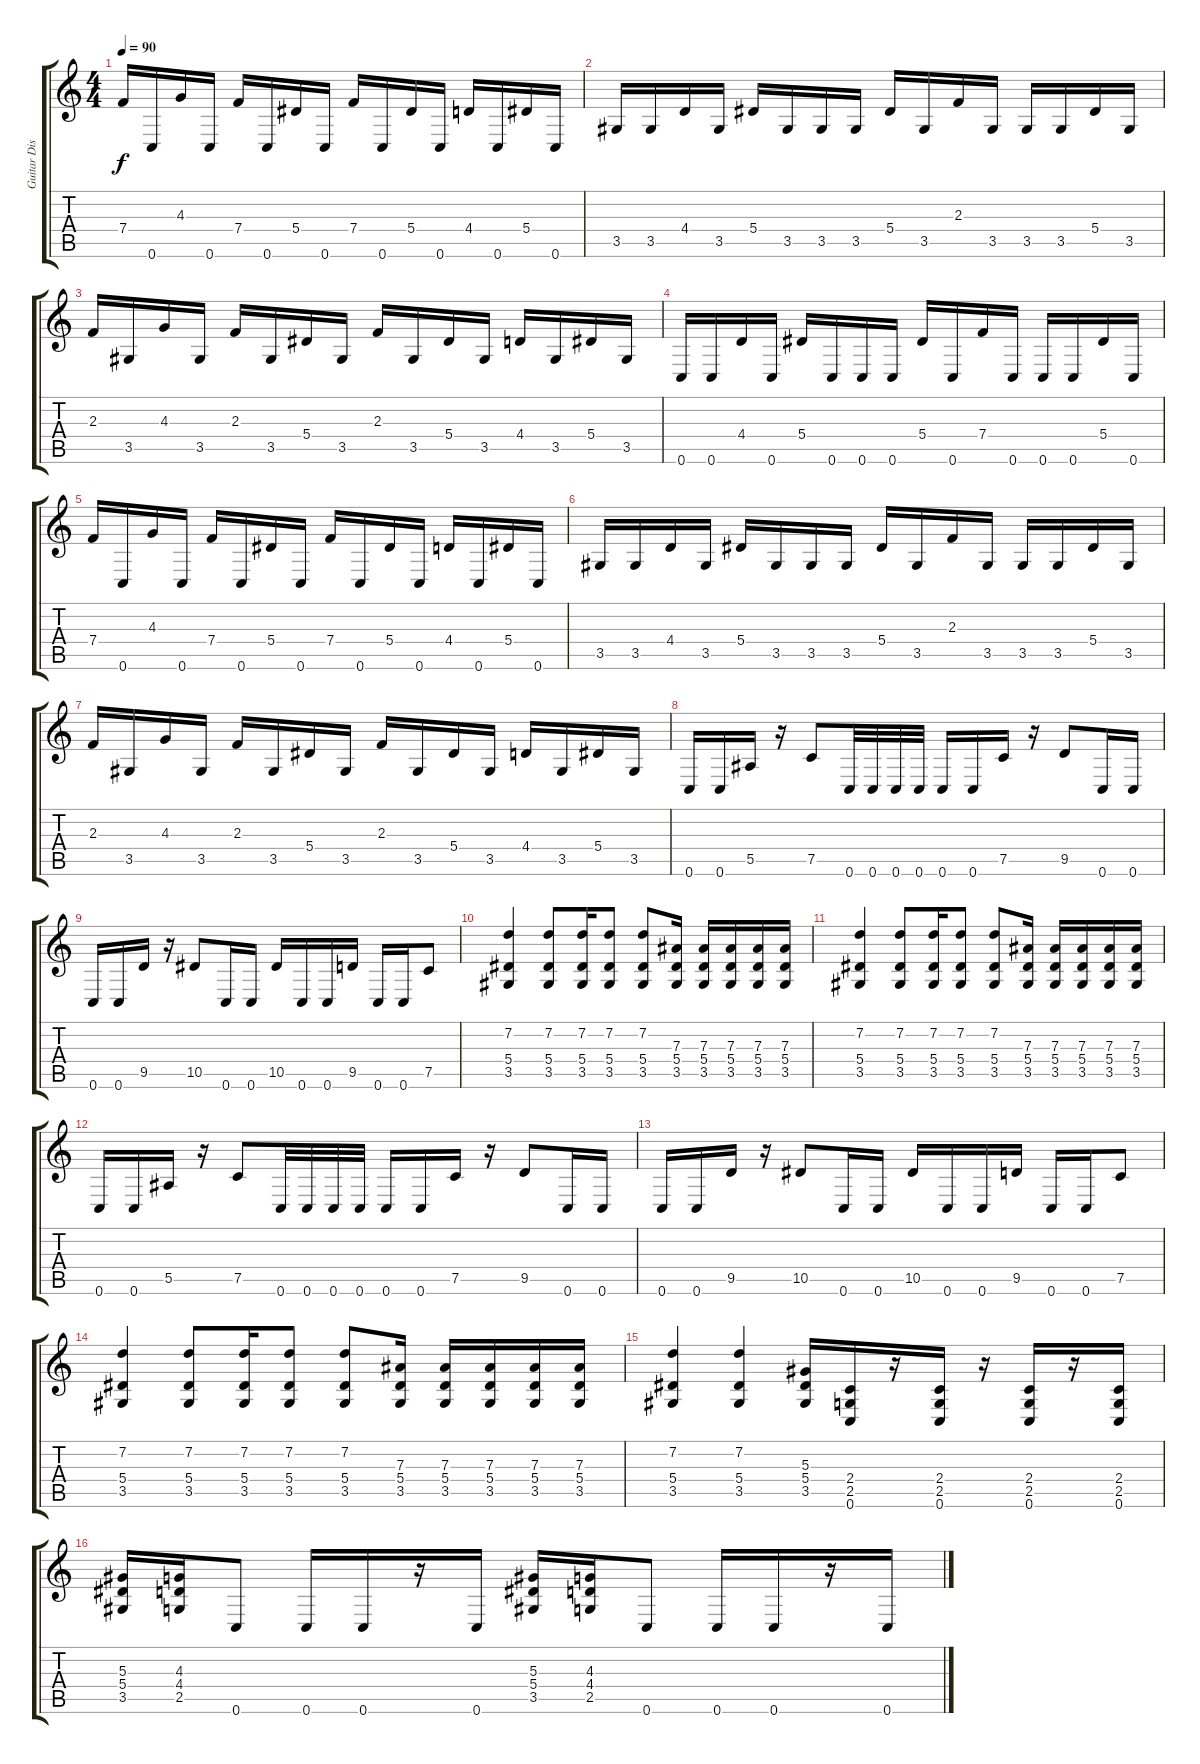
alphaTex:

\track ("Guitar Dist 2" "Guitar Dis") {instrument distortionguitar}
\staff {score tabs}
\tuning (C4 G3 Eb3 Bb2 F2 C2) {hide}
\ts (4 4)
\tempo 90
\clef g2
\ks c
7.4.16{dy f} 0.6.16 4.3.16 0.6.16 7.4.16 0.6.16 5.4.16 0.6.16 7.4.16 0.6.16 5.4.16 0.6.16 4.4.16 0.6.16 5.4.16 0.6.16 |
3.5.16 3.5.16 4.4.16 3.5.16 5.4.16 3.5.16 3.5.16 3.5.16 5.4.16 3.5.16 2.3.16 3.5.16 3.5.16 3.5.16 5.4.16 3.5.16 |
2.3.16 3.5.16 4.3.16 3.5.16 2.3.16 3.5.16 5.4.16 3.5.16 2.3.16 3.5.16 5.4.16 3.5.16 4.4.16 3.5.16 5.4.16 3.5.16 |
0.6.16 0.6.16 4.4.16 0.6.16 5.4.16 0.6.16 0.6.16 0.6.16 5.4.16 0.6.16 7.4.16 0.6.16 0.6.16 0.6.16 5.4.16 0.6.16 |
7.4.16 0.6.16 4.3.16 0.6.16 7.4.16 0.6.16 5.4.16 0.6.16 7.4.16 0.6.16 5.4.16 0.6.16 4.4.16 0.6.16 5.4.16 0.6.16 |
3.5.16 3.5.16 4.4.16 3.5.16 5.4.16 3.5.16 3.5.16 3.5.16 5.4.16 3.5.16 2.3.16 3.5.16 3.5.16 3.5.16 5.4.16 3.5.16 |
2.3.16 3.5.16 4.3.16 3.5.16 2.3.16 3.5.16 5.4.16 3.5.16 2.3.16 3.5.16 5.4.16 3.5.16 4.4.16 3.5.16 5.4.16 3.5.16 |
0.6.16 0.6.16 5.5.16 r.16 7.5.8 0.6.32 0.6.32 0.6.32 0.6.32 0.6.16 0.6.16 7.5.16 r.16 9.5.8 0.6.16 0.6.16 |
0.6.16 0.6.16 9.5.16 r.16 10.5.8 0.6.16 0.6.16 10.5.16 0.6.16 0.6.16 9.5.16 0.6.16 0.6.16 7.5.8 |
(7.2 5.4 3.5).4 (7.2 5.4 3.5).8 (7.2 5.4 3.5).16 (7.2 5.4 3.5).8 (7.2 5.4 3.5).8 (7.3 5.4 3.5).16 (7.3 5.4 3.5).16 (7.3 5.4 3.5).16 (7.3 5.4 3.5).16 (7.3 5.4 3.5).16 |
(7.2 5.4 3.5).4 (7.2 5.4 3.5).8 (7.2 5.4 3.5).16 (7.2 5.4 3.5).8 (7.2 5.4 3.5).8 (7.3 5.4 3.5).16 (7.3 5.4 3.5).16 (7.3 5.4 3.5).16 (7.3 5.4 3.5).16 (7.3 5.4 3.5).16 |
0.6.16 0.6.16 5.5.16 r.16 7.5.8 0.6.32 0.6.32 0.6.32 0.6.32 0.6.16 0.6.16 7.5.16 r.16 9.5.8 0.6.16 0.6.16 |
0.6.16 0.6.16 9.5.16 r.16 10.5.8 0.6.16 0.6.16 10.5.16 0.6.16 0.6.16 9.5.16 0.6.16 0.6.16 7.5.8 |
(7.2 5.4 3.5).4 (7.2 5.4 3.5).8 (7.2 5.4 3.5).16 (7.2 5.4 3.5).8 (7.2 5.4 3.5).8 (7.3 5.4 3.5).16 (7.3 5.4 3.5).16 (7.3 5.4 3.5).16 (7.3 5.4 3.5).16 (7.3 5.4 3.5).16 |
(7.2 5.4 3.5).4 (7.2 5.4 3.5).4 (5.3 5.4 3.5).16 (2.4 2.5 0.6).16 r.16 (2.4 2.5 0.6).16 r.16 (2.4 2.5 0.6).16 r.16 (2.4 2.5 0.6).16 |
(5.3 5.4 3.5).16 (4.3 4.4 2.5).16 0.6.8 0.6.16 0.6.16 r.16 0.6.16 (5.3 5.4 3.5).16 (4.3 4.4 2.5).16 0.6.8 0.6.16 0.6.16 r.16 0.6.16
